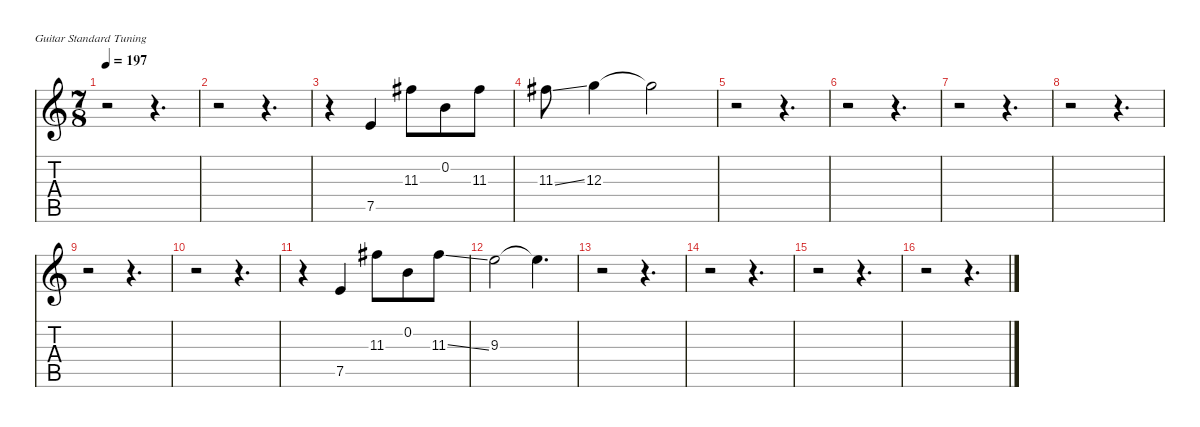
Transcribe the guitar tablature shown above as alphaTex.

\defaultSystemsLayout 4
\hideDynamics
\bracketExtendMode nobrackets
\singleTrackTrackNamePolicy hidden
\multiTrackTrackNamePolicy hidden
\firstSystemTrackNameMode fullname
\firstSystemTrackNameOrientation horizontal
\otherSystemsTrackNameOrientation horizontal
\track ("Guitar 2" "s.guit.") {defaultSystemsLayout 8 instrument acousticguitarsteel}
\staff {score tabs}
\tuning (E4 B3 G3 D3 A2 E2)
\ts (7 8)
\tempo 197
\clef g2
\ks c
r.2{dy f beam Down} r.4{d beam Down} |
r.2{beam Down} r.4{d beam Down} |
r.4{beam Down} 7.5.4{dy ff beam Up} 11.3{acc #}.8{beam Down} 0.2.8{beam Down} 11.3{acc #}.8{beam Down} |
11.3{ss acc #}.8{beam Down} 12.3.4{beam Down} 12.3{t}.2{beam Down} |
r.2{beam Down} r.4{d beam Down} |
r.2{beam Down} r.4{d beam Down} |
r.2{beam Down} r.4{d beam Down} |
r.2{beam Down} r.4{d beam Down} |
r.2{beam Down} r.4{d beam Down} |
r.2{beam Down} r.4{d beam Down} |
r.4{beam Down} 7.5.4{beam Up} 11.3{acc #}.8{beam Down} 0.2.8{beam Down} 11.3{ss acc #}.8{beam Down} |
9.3.2{beam Down} 9.3{t}.4{d beam Down} |
r.2{beam Down} r.4{d beam Down} |
r.2{beam Down} r.4{d beam Down} |
r.2{beam Down} r.4{d beam Down} |
r.2{beam Down} r.4{d beam Down}
